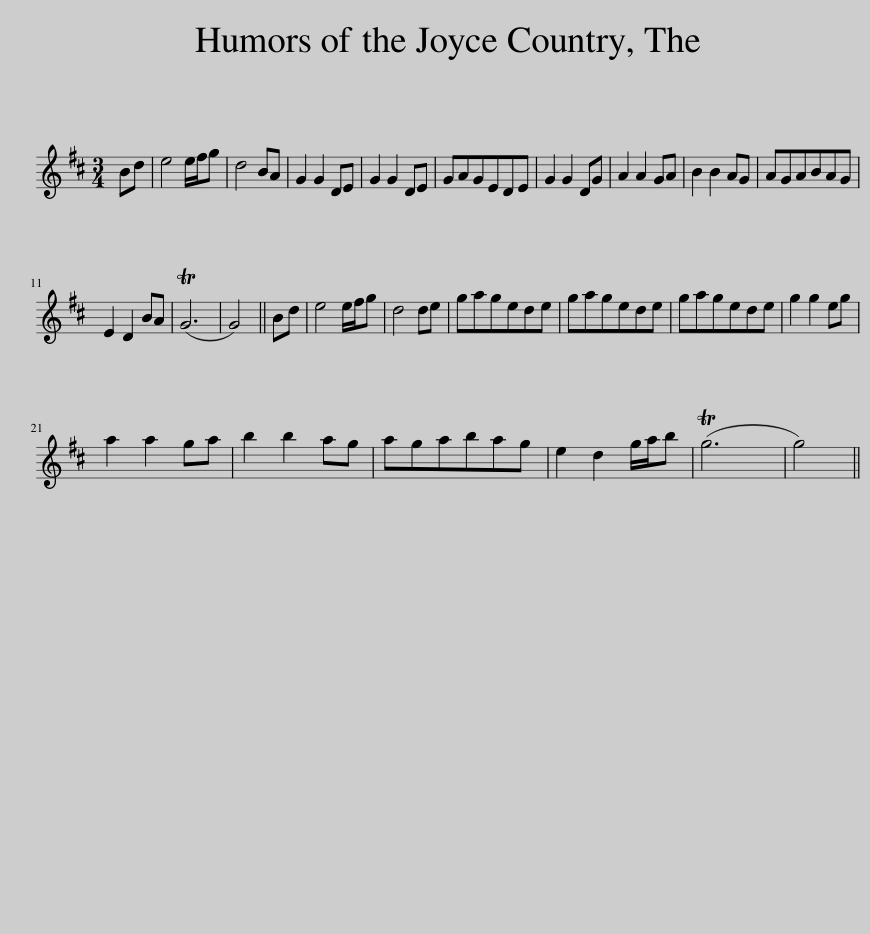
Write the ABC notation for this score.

X:1
L:1/8
M:3/4
I:linebreak $
K:D
V:1 treble
V:1
 Bd | e4 e/f/g | d4 BA | G2 G2 DE | G2 G2 DE | %5
 GAGEDE | G2 G2 DG | A2 A2 GA | B2 B2 AG | AGABAG |$ %10
 E2 D2 BA | (TG6 | G4) || Bd | e4 e/f/g | %15
 d4 de | gagede | gagede | gagede | g2 g2 eg |$ %20
 a2 a2 ga | b2 b2 ag | agabag | e2 d2 g/a/b | (Tg6 | %25
 g4) || %26
